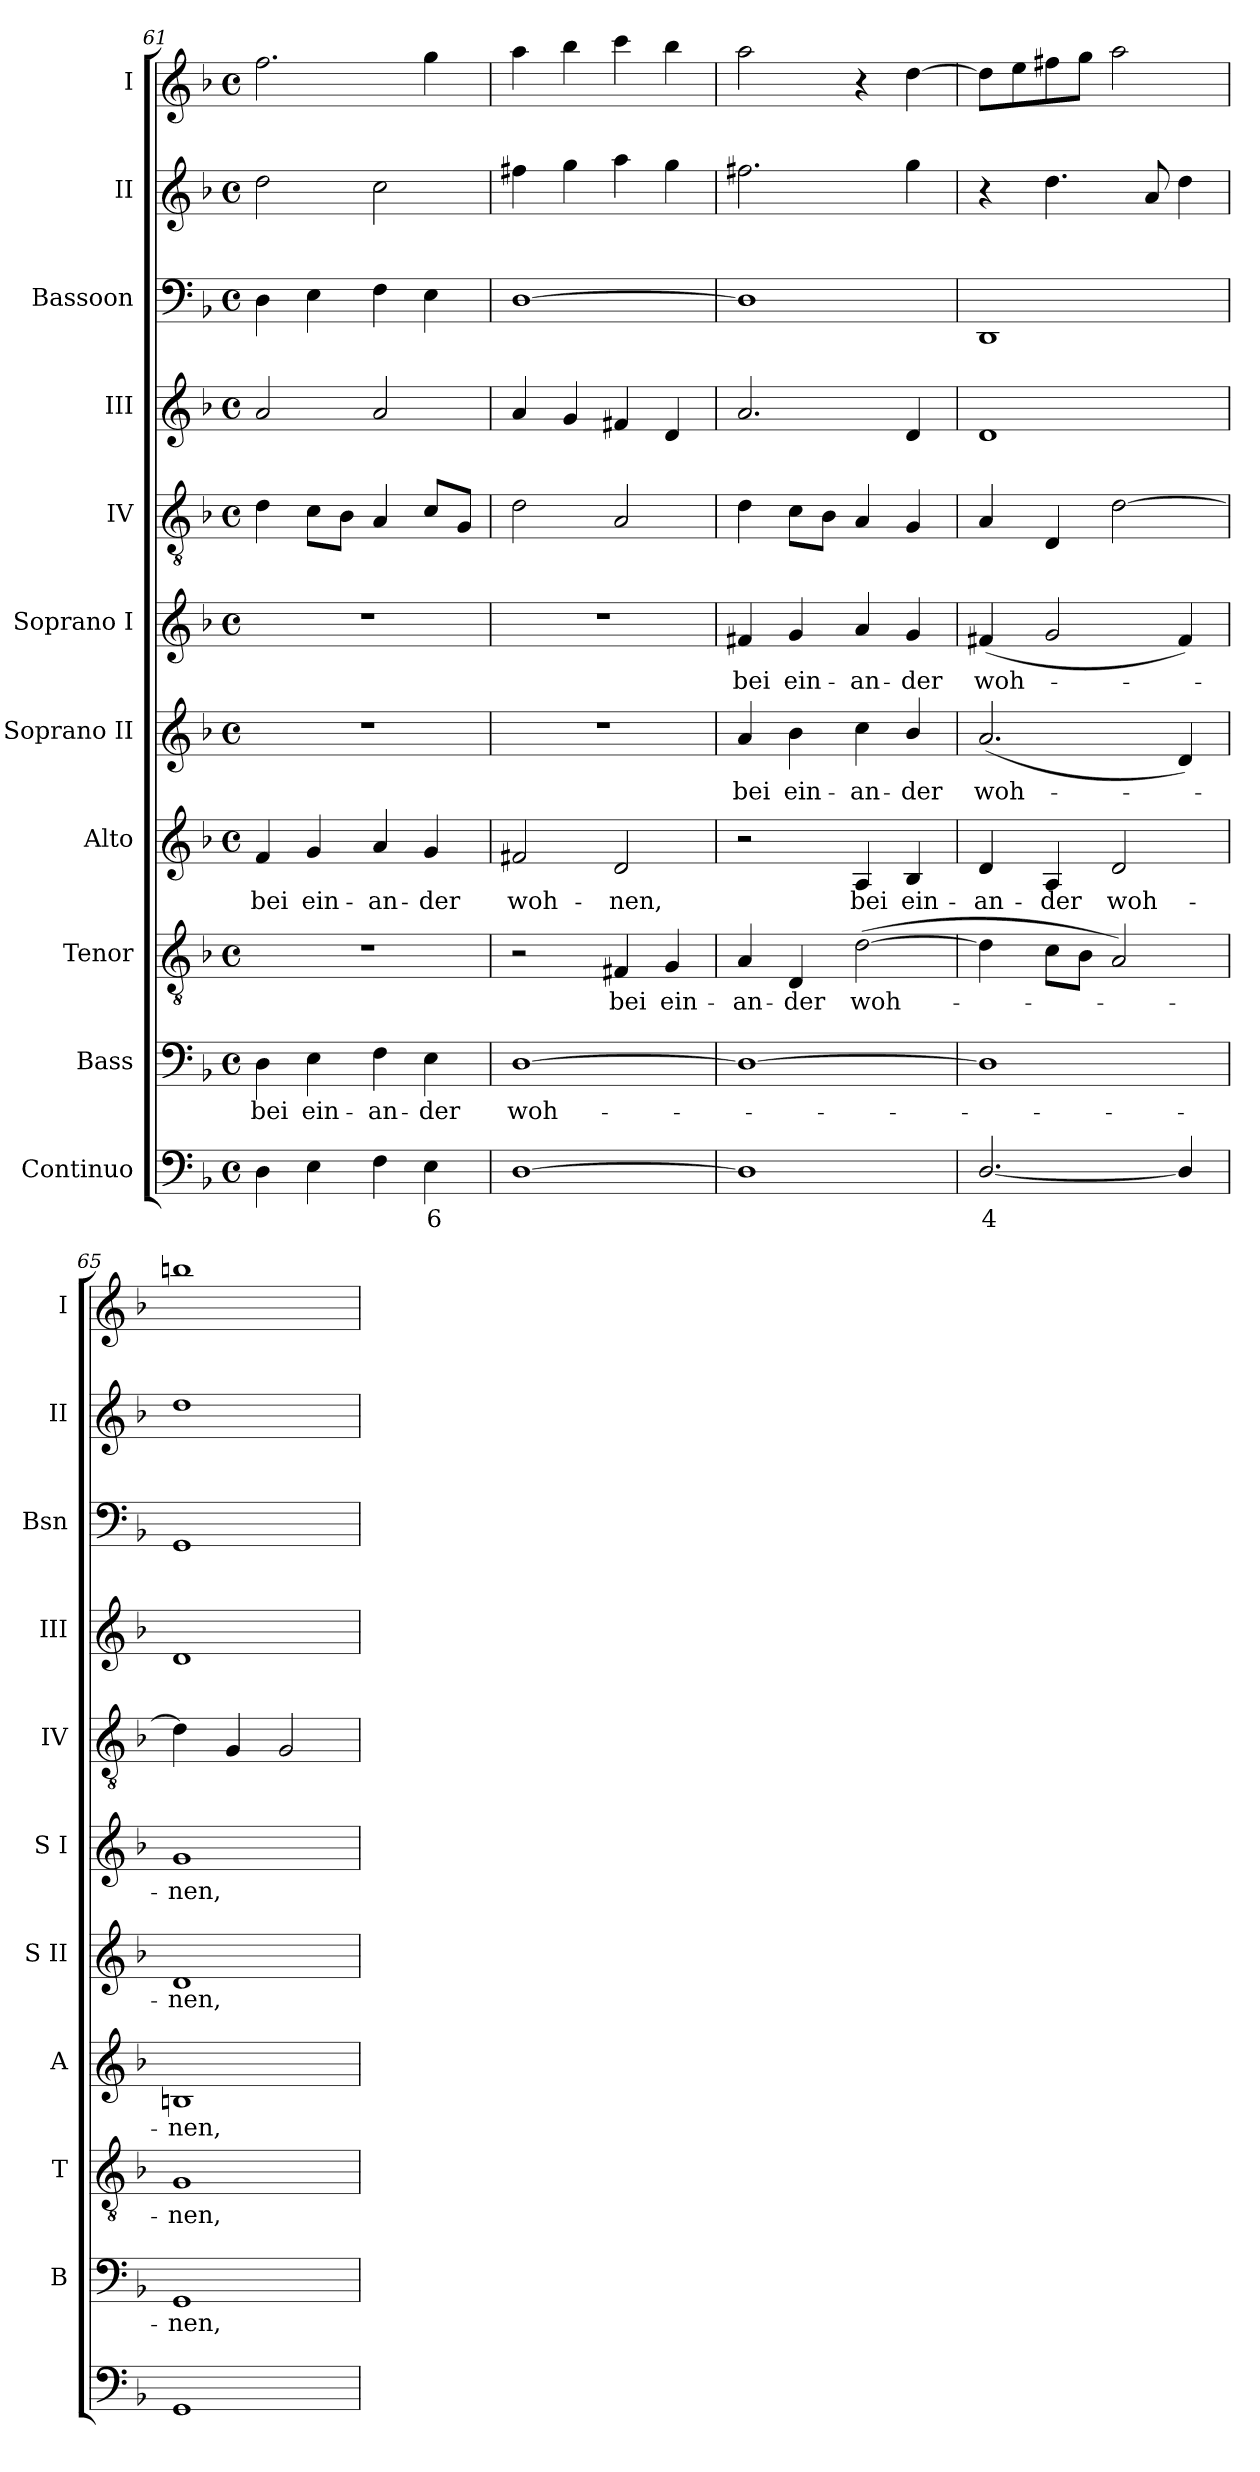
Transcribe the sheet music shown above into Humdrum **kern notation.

**kern	**text	**kern	**text	**kern	**text	**kern	**text	**kern	**text	**kern	**text	**kern	**kern	**kern	**kern	**kern
*part11	*part11	*part10	*part10	*part9	*part9	*part8	*part8	*part7	*part7	*part6	*part6	*part5	*part4	*part3	*part2	*part1
*staff11	*staff11	*staff10	*staff10	*staff9	*staff9	*staff8	*staff8	*staff7	*staff7	*staff6	*staff6	*staff5	*staff4	*staff3	*staff2	*staff1
*I"Continuo	*	*I"Bass	*	*I"Tenor	*	*I"Alto	*	*I"Soprano II	*	*I"Soprano I	*	*I"IV	*I"III	*I"Bassoon	*I"II	*I"I
*	*	*I'B	*	*I'T	*	*I'A	*	*I'S II	*	*I'S I	*	*I'IV	*I'III	*I'Bsn	*I'II	*I'I
*clefF4	*	*clefF4	*	*clefGv2	*	*clefG2	*	*clefG2	*	*clefG2	*	*clefGv2	*clefG2	*clefF4	*clefG2	*clefG2
*k[b-]	*	*k[b-]	*	*k[b-]	*	*k[b-]	*	*k[b-]	*	*k[b-]	*	*k[b-]	*k[b-]	*k[b-]	*k[b-]	*k[b-]
*F:	*	*F:	*	*F:	*	*F:	*	*F:	*	*F:	*	*F:	*F:	*F:	*F:	*F:
*M4/4	*	*M4/4	*	*M4/4	*	*M4/4	*	*M4/4	*	*M4/4	*	*M4/4	*M4/4	*M4/4	*M4/4	*M4/4
*met(c)	*	*met(c)	*	*met(c)	*	*met(c)	*	*met(c)	*	*met(c)	*	*met(c)	*met(c)	*met(c)	*met(c)	*met(c)
=61	=61	=61	=61	=61	=61	=61	=61	=61	=61	=61	=61	=61	=61	=61	=61	=61
!	!	!	!LO:LY:b	!	!	!	!LO:LY:b	!	!	!	!	!	!	!	!	!
4D	.	4D	bei	1r	.	4f	bei	1r	.	1r	.	4d	2a	4D	2dd	2.ff
!	!	!	!LO:LY:b	!	!	!	!LO:LY:b	!	!	!	!	!	!	!	!	!
4E	.	4E	ein-	.	.	4g	ein-	.	.	.	.	8cL	.	4E	.	.
.	.	.	.	.	.	.	.	.	.	.	.	8B-J	.	.	.	.
!	!	!	!LO:LY:b	!	!	!	!LO:LY:b	!	!	!	!	!	!	!	!	!
4F	.	4F	-an-	.	.	4a	-an-	.	.	.	.	4A	2a	4F	2cc	.
!	!LO:LY:b	!	!LO:LY:b	!	!	!	!LO:LY:b	!	!	!	!	!	!	!	!	!
4E	6	4E	-der	.	.	4g	-der	.	.	.	.	8cL	.	4E	.	4gg
.	.	.	.	.	.	.	.	.	.	.	.	8GJ	.	.	.	.
=62	=62	=62	=62	=62	=62	=62	=62	=62	=62	=62	=62	=62	=62	=62	=62	=62
!	!	!	!LO:LY:b	!	!	!	!LO:LY:b	!	!	!	!	!	!	!	!	!
[1D	.	[1D	woh-	2r	.	2f#X	woh-	1r	.	1r	.	2d	4a	[1D	4ff#X	4aa
.	.	.	.	.	.	.	.	.	.	.	.	.	4g	.	4gg	4bb-
!	!	!	!	!	!LO:LY:b	!	!LO:LY:b	!	!	!	!	!	!	!	!	!
.	.	.	.	4F#X	bei	2d	-nen,	.	.	.	.	2A	4f#X	.	4aa	4ccc
!	!	!	!	!	!LO:LY:b	!	!	!	!	!	!	!	!	!	!	!
.	.	.	.	4G	ein-	.	.	.	.	.	.	.	4d	.	4gg	4bb-
=63	=63	=63	=63	=63	=63	=63	=63	=63	=63	=63	=63	=63	=63	=63	=63	=63
!	!	!	!	!	!LO:LY:b	!	!	!	!LO:LY:b	!	!LO:LY:b	!	!	!	!	!
1D]	.	1D_	.	4A	-an-	2r	.	4a	bei	4f#X	bei	4d	2.a	1D]	2.ff#X	2aa
!	!	!	!	!	!LO:LY:b	!	!	!	!LO:LY:b	!	!LO:LY:b	!	!	!	!	!
.	.	.	.	4D	-der	.	.	4b-	ein-	4g	ein-	8cL	.	.	.	.
.	.	.	.	.	.	.	.	.	.	.	.	8B-J	.	.	.	.
!	!	!	!	!	!LO:LY:b	!	!LO:LY:b	!	!LO:LY:b	!	!LO:LY:b	!	!	!	!	!
.	.	.	.	(>[2d	woh-	4A	bei	4cc	-an-	4a	-an-	4A	.	.	.	4r
!	!	!	!	!	!	!	!LO:LY:b	!	!LO:LY:b	!	!LO:LY:b	!	!	!	!	!
.	.	.	.	.	.	4B-	ein-	4b-/	-der	4g	-der	4G	4d	.	4gg	[4dd
=64	=64	=64	=64	=64	=64	=64	=64	=64	=64	=64	=64	=64	=64	=64	=64	=64
!	!LO:LY:b	!	!	!	!	!	!LO:LY:b	!	!LO:LY:b	!	!LO:LY:b	!	!	!	!	!
[2.D/	4	1D]	.	4d]	.	4d	-an-	(<2.a	woh-	(<4f#X	woh-	4A	1d	1DD	4r	8ddL]
.	.	.	.	.	.	.	.	.	.	.	.	.	.	.	.	8ee
!	!	!	!	!	!	!	!LO:LY:b	!	!	!	!	!	!	!	!	!
.	.	.	.	8cL	.	4A	-der	.	.	2g	.	4D	.	.	4.dd	8ff#X
.	.	.	.	8B-J	.	.	.	.	.	.	.	.	.	.	.	8ggJ
!	!	!	!	!	!	!	!LO:LY:b	!	!	!	!	!	!	!	!	!
.	.	.	.	2A)	.	2d	woh-	.	.	.	.	[2d	.	.	.	2aa
.	.	.	.	.	.	.	.	.	.	.	.	.	.	.	8a	.
4D/]	.	.	.	.	.	.	.	4d)	.	4f#)	.	.	.	.	4dd	.
=65	=65	=65	=65	=65	=65	=65	=65	=65	=65	=65	=65	=65	=65	=65	=65	=65
!	!	!	!LO:LY:b	!	!LO:LY:b	!	!LO:LY:b	!	!LO:LY:b	!	!LO:LY:b	!	!	!	!	!
1GG	.	1GG	nen,	1G	nen,	1Bn	-nen,	1d	nen,	1g	nen,	4d]	1d	1GG	1dd	1bbn
.	.	.	.	.	.	.	.	.	.	.	.	4G	.	.	.	.
.	.	.	.	.	.	.	.	.	.	.	.	2G	.	.	.	.
=	=	=	=	=	=	=	=	=	=	=	=	=	=	=	=	=
*-	*-	*-	*-	*-	*-	*-	*-	*-	*-	*-	*-	*-	*-	*-	*-	*-
